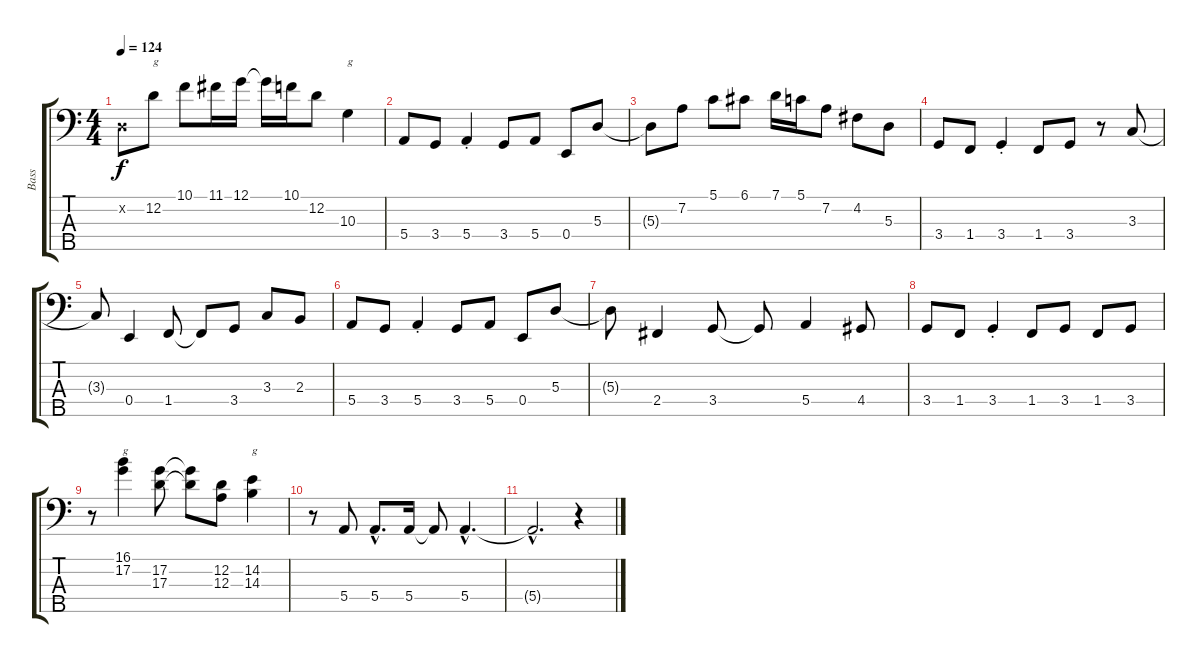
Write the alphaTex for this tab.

\track ("Bass" "Bass") {instrument electricbassfinger}
\staff {score tabs}
\tuning (G2 D2 A1 E1 B0) {hide}
\ts (4 4)
\tempo 124
\clef f4
\ks aminor
0.2{x}.8{dy f} 12.2.8{txt "g"} 10.1.8 11.1.16 12.1.16 12.1{t}.16 10.1.16 12.2.8 10.3.4{txt "g"} |
5.4.8 3.4.8 5.4{st}.4 3.4.8 5.4.8 0.4.8 5.3.8 |
5.3{t}.8 7.2.8 5.1.8 6.1.8 7.1.16 5.1.16 7.2.8 4.2.8 5.3.8 |
3.4.8 1.4.8 3.4{st}.4 1.4.8 3.4.8 r.8 3.3.8 |
3.3{t}.8 0.4.4 1.4.8 1.4{t}.8 3.4.8 3.3.8 2.3.8 |
5.4.8 3.4.8 5.4{st}.4 3.4.8 5.4.8 0.4.8 5.3.8 |
5.3{t}.8 2.4.4 3.4.8 3.4{t}.8 5.4.4 4.4.8 |
3.4.8 1.4.8 3.4{st}.4 1.4.8 3.4.8 1.4.8 3.4.8 |
r.8 (16.1 17.2).4{txt "g"} (17.2 17.3).8 (17.2{t} 17.3{t}).8 (12.2 12.3).8 (14.2 14.3).4{txt "g"} |
r.8 5.4.8 5.4{hac}.8{d} 5.4.16 5.4{t}.8 5.4{hac}.4{d} |
5.4{hac t}.2{d} r.4
